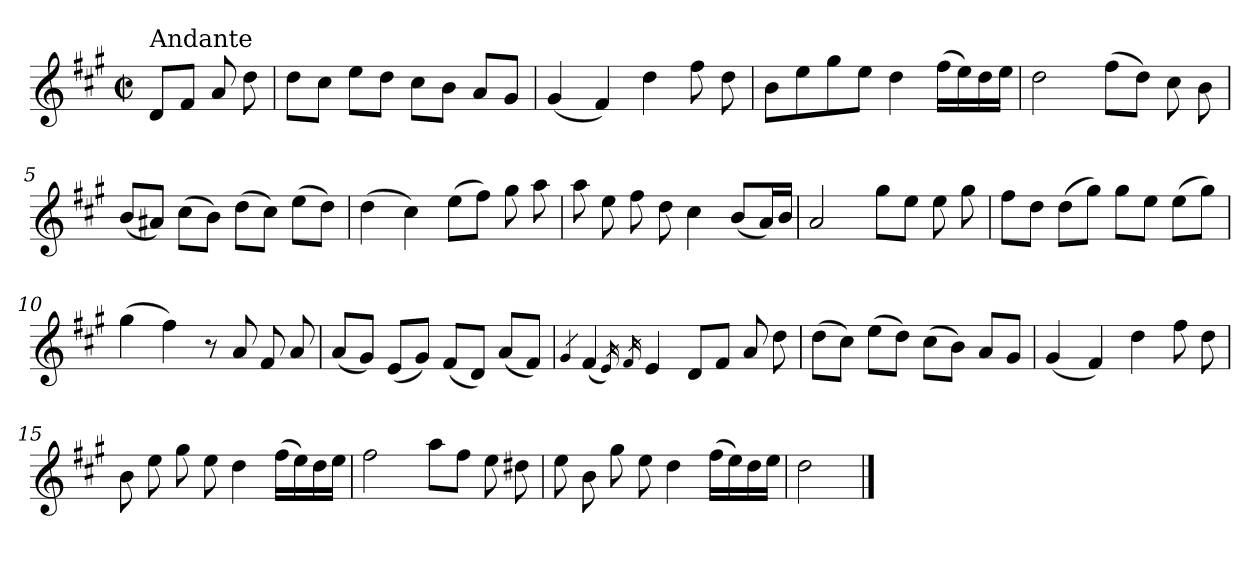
**kern
*part1
*staff1
*clefG2
*k[f#c#g#]
*A:
*M2/2
*met(c|)
=
!LO:TX:a:t=Andante
8d/L
8f#/J
8a/
8dd\
=1
8dd\L
8cc#\J
8ee\L
8dd\J
8cc#\L
8b\J
8a/L
8g#/J
=2
(<4g#/
4f#/)
4dd\
8ff#\
8dd\
=3
8b\L
8ee\
8gg#\
8ee\J
4dd\
(>16ff#\LL
16ee\)
16dd\
16ee\JJ
=4
2dd\
(>8ff#\L
8dd\J)
8cc#\
8b\
!!LO:LB:g=z
=5
(<8b/L
8a#X/J)
(>8cc#\L
8b\J)
(>8dd\L
8cc#\J)
(>8ee\L
8dd\J)
=6
(>4dd\
4cc#\)
(>8ee\L
8ff#\J)
8gg#\
8aa\
=7
8aa\
8ee\
8ff#\
8dd\
4cc#\
(<8b/L
16a/L)
16b/JJ
=8
2a/
8gg#\L
8ee\J
8ee\
8gg#\
=9
8ff#\L
8dd\J
(>8dd\L
8gg#\J)
8gg#\L
8ee\J
(>8ee\L
8gg#\J)
!!LO:LB:g=z
=10
(>4gg#\
4ff#\)
8r
8a/
8f#/
8a/
=11
(<8a/L
8g#/J)
(<8e/L
8g#/J)
(<8f#/L
8d/J)
(<8a/L
8f#/J)
=12
4qg#/
(<4f#/
16qe/)
16qf#/
4e/
8d/L
8f#/J
8a/
8dd\
=13
(>8dd\L
8cc#\J)
(>8ee\L
8dd\J)
(>8cc#\L
8b\J)
8a/L
8g#/J
=14
(<4g#/
4f#/)
4dd\
8ff#\
8dd\
!!LO:LB:g=z
=15
8b\
8ee\
8gg#\
8ee\
4dd\
(>16ff#\LL
16ee\)
16dd\
16ee\JJ
=16
2ff#\
8aa\L
8ff#\J
8ee\
8dd#X\
=17
8ee\
8b\
8gg#\
8ee\
4dd\
(>16ff#\LL
16ee\)
16dd\
16ee\JJ
=18
2dd\
==
*-
